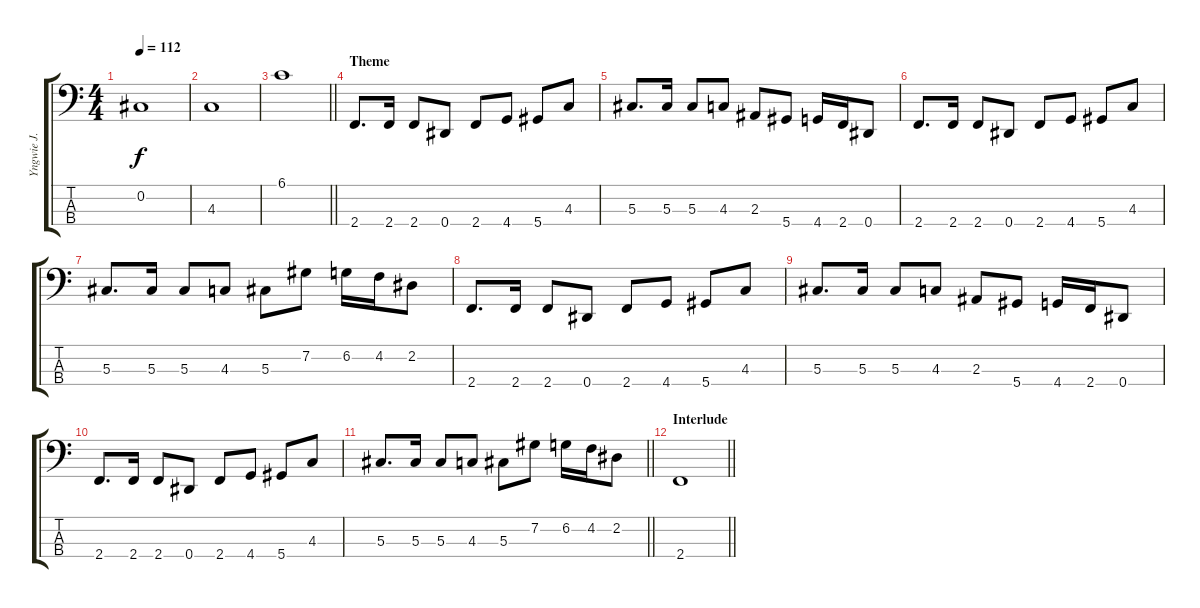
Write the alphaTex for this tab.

\track ("Yngwie J. Malmsteen" "Yngwie J. ") {instrument electricbassfinger}
\staff {score tabs}
\tuning (Gb2 Db2 Ab1 Eb1) {hide}
\ts (4 4)
\tempo 112
\clef f4
\ks c
0.2.1{dy f} |
4.3.1 |
\barLineRight lightlight
6.1.1 |
\section ("" "Theme")
2.4.8{d} 2.4.16 2.4.8 0.4.8 2.4.8 4.4.8 5.4.8 4.3.8 |
5.3.8{d} 5.3.16 5.3.8 4.3.8 2.3.8 5.4.8 4.4.16 2.4.16 0.4.8 |
2.4.8{d} 2.4.16 2.4.8 0.4.8 2.4.8 4.4.8 5.4.8 4.3.8 |
5.3.8{d} 5.3.16 5.3.8 4.3.8 5.3.8 7.2.8 6.2.16 4.2.16 2.2.8 |
2.4.8{d} 2.4.16 2.4.8 0.4.8 2.4.8 4.4.8 5.4.8 4.3.8 |
5.3.8{d} 5.3.16 5.3.8 4.3.8 2.3.8 5.4.8 4.4.16 2.4.16 0.4.8 |
2.4.8{d} 2.4.16 2.4.8 0.4.8 2.4.8 4.4.8 5.4.8 4.3.8 |
\barLineRight lightlight
5.3.8{d} 5.3.16 5.3.8 4.3.8 5.3.8 7.2.8 6.2.16 4.2.16 2.2.8 |
\section ("" "Interlude")
\barLineRight lightlight
2.4.1
